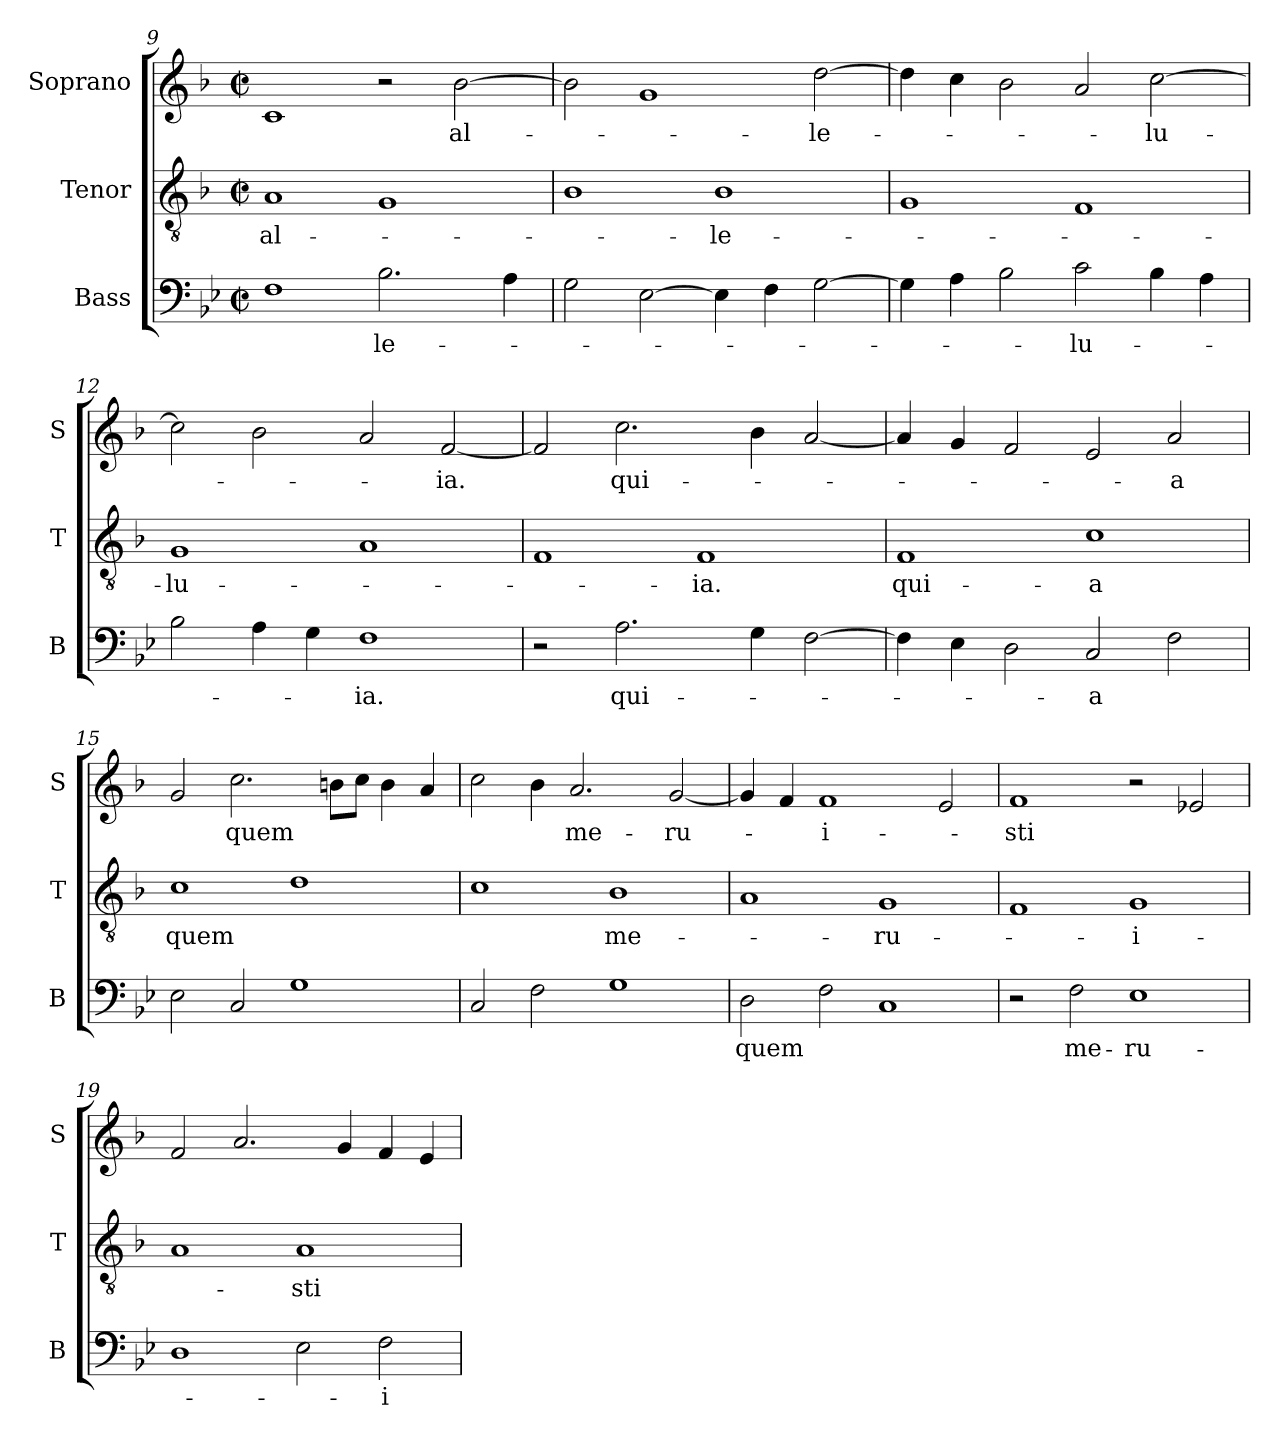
**kern	**text	**kern	**text	**kern	**text
*part3	*part3	*part2	*part2	*part1	*part1
*staff3	*staff3	*staff2	*staff2	*staff1	*staff1
*I"Bass	*	*I"Tenor	*	*I"Soprano	*
*I'B	*	*I'T	*	*I'S	*
!!LO:LB:g=z
*clefF4	*	*clefGv2	*	*clefG2	*
*k[b-e-]	*	*k[b-]	*	*k[b-]	*
*M2/2	*	*M2/2	*	*M2/2	*
*met(c|)	*	*met(c|)	*	*met(c|)	*
=9	=9	=9	=9	=9	=9
!	!	!	!LO:LY:b	!	!
1F	.	1A	al-	1c	.
!	!LO:LY:b	!	!	!	!
2.B-\	-le-	1G	.	2r	.
!	!	!	!	!	!LO:LY:b
.	.	.	.	[2b-\	al-
4A\	.	.	.	.	.
!!LO:PB:g=z
=10	=10	=10	=10	=10	=10
2G\	.	1B-	.	2b-\]	.
[2E-\	.	.	.	1g	.
!	!	!	!LO:LY:b	!	!
4E-\]	.	1B-	-le-	.	.
4F\	.	.	.	.	.
!	!	!	!	!	!LO:LY:b
[2G\	.	.	.	[2dd\	-le-
=11	=11	=11	=11	=11	=11
4G\]	.	1G	.	4dd\]	.
4A\	.	.	.	4cc\	.
2B-\	.	.	.	2b-\	.
!	!LO:LY:b	!	!	!	!
2c\	-lu-	1F	.	2a/	.
!	!	!	!	!	!LO:LY:b
4B-\	.	.	.	[2cc\	-lu-
4A\	.	.	.	.	.
=12	=12	=12	=12	=12	=12
!	!	!	!LO:LY:b	!	!
2B-\	.	1G	-lu-	2cc\]	.
4A\	.	.	.	2b-\	.
4G\	.	.	.	.	.
!	!LO:LY:b	!	!	!	!
1F	-ia.	1A	.	2a/	.
!	!	!	!	!	!LO:LY:b
.	.	.	.	[2f/	-ia.
=13	=13	=13	=13	=13	=13
2r	.	1F	.	2f/]	.
!	!LO:LY:b	!	!	!	!LO:LY:b
2.A\	qui-	.	.	2.cc\	qui-
!	!	!	!LO:LY:b	!	!
.	.	1F	-ia.	.	.
4G\	.	.	.	4b-\	.
[2F\	.	.	.	[2a/	.
=14	=14	=14	=14	=14	=14
!	!	!	!LO:LY:b	!	!
4F\]	.	1F	qui-	4a/]	.
4E-\	.	.	.	4g/	.
2D\	.	.	.	2f/	.
!	!LO:LY:b	!	!LO:LY:b	!	!
2C/	-a	1c	-a	2e/	.
!	!	!	!	!	!LO:LY:b
2F\	.	.	.	2a/	-a
!!LO:LB:g=z
=15	=15	=15	=15	=15	=15
!	!	!	!LO:LY:b	!	!
2E-\	.	1c	quem	2g/	.
!	!	!	!	!	!LO:LY:b
2C/	.	.	.	2.cc\	quem
1G	.	1d	.	.	.
.	.	.	.	8bnL	.
.	.	.	.	8ccJ	.
.	.	.	.	4b\	.
.	.	.	.	4a/	.
!!LO:LB:g=z
=16	=16	=16	=16	=16	=16
2C/	.	1c	.	2cc\	.
2F\	.	.	.	4b-\	.
!	!	!	!	!	!LO:LY:b
.	.	.	.	2.a/	me-
!	!	!	!LO:LY:b	!	!
1G	.	1B-	me-	.	.
!	!	!	!	!	!LO:LY:b
.	.	.	.	[2g/	-ru-
=17	=17	=17	=17	=17	=17
!	!LO:LY:b	!	!	!	!
2D\	quem	1A	.	4g/]	.
.	.	.	.	4f/	.
!	!	!	!	!	!LO:LY:b
2F\	.	.	.	1f	-i-
!	!	!	!LO:LY:b	!	!
1C	.	1G	-ru-	.	.
.	.	.	.	2e/	.
=18	=18	=18	=18	=18	=18
!	!	!	!	!	!LO:LY:b
2r	.	1F	.	1f	-sti
!	!LO:LY:b	!	!	!	!
2F\	me-	.	.	.	.
!	!LO:LY:b	!	!LO:LY:b	!	!
1E-	-ru-	1G	-i-	2r	.
.	.	.	.	2e-X/	.
=19	=19	=19	=19	=19	=19
1D	.	1A	.	2f/	.
.	.	.	.	2.a/	.
!	!	!	!LO:LY:b	!	!
2E-\	.	1A	-sti	.	.
.	.	.	.	4g/	.
!	!LO:LY:b	!	!	!	!
2F\	-i-	.	.	4f/	.
.	.	.	.	4e/	.
=	=	=	=	=	=
*-	*-	*-	*-	*-	*-
